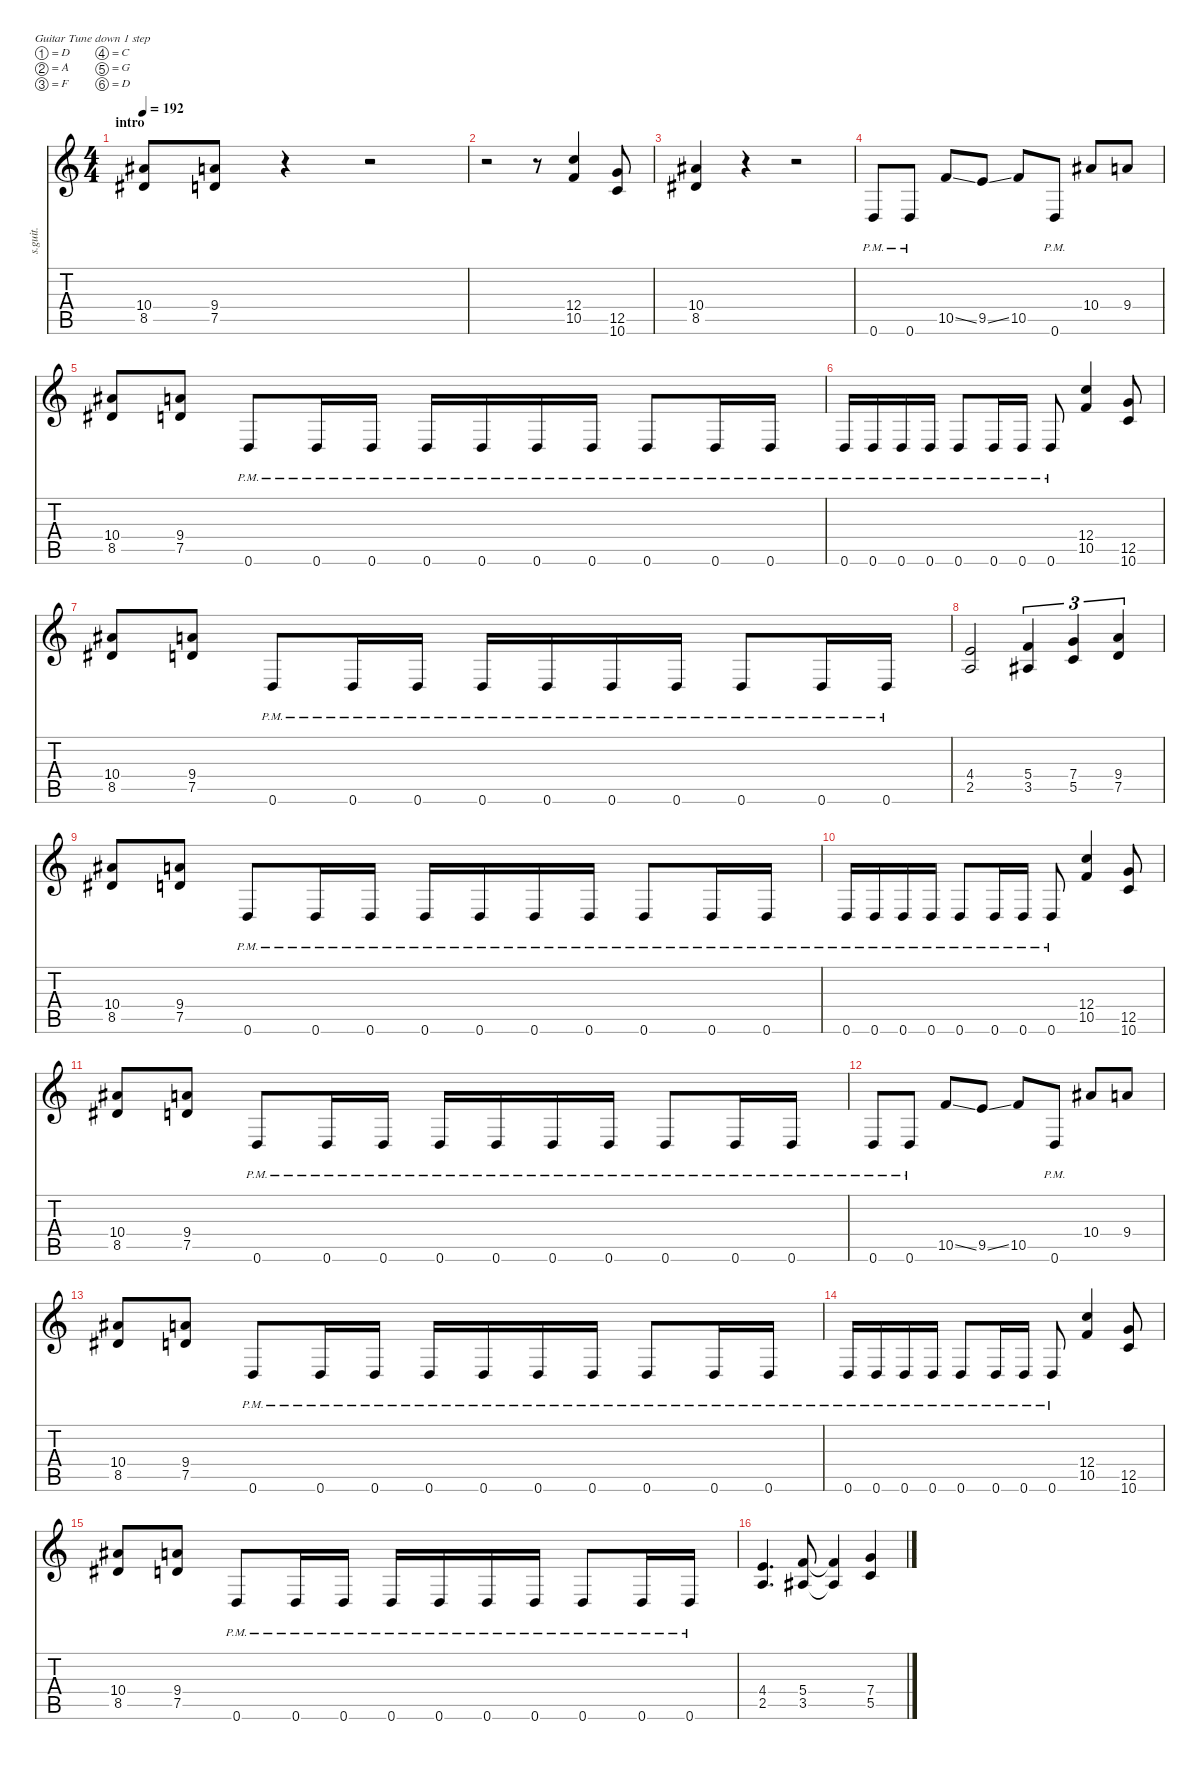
\defaultSystemsLayout 4
\hideDynamics
\bracketExtendMode nobrackets
\track ("Alexander Kuoppala" "s.guit.") {instrument distortionguitar}
\staff {score tabs}
\tuning (D4 A3 F3 C3 G2 D2)
\ts (4 4)
\beaming (8 2 2 2 2)
\section ("" "intro")
\tempo 192
\clef g2
\ks c
(10.4{acc #} 8.5{acc #}).8{lyrics (0 "") lyrics (1 "") lyrics (2 "") lyrics (3 "") lyrics (4 "") dy f instrument distortionguitar} (9.4 7.5).8{lyrics (0 "") lyrics (1 "") lyrics (2 "") lyrics (3 "") lyrics (4 "")} r.4 r.2 |
r.2 r.8 (12.4 10.5).4{lyrics (0 "") lyrics (1 "") lyrics (2 "") lyrics (3 "") lyrics (4 "")} (12.5 10.6).8{lyrics (0 "") lyrics (1 "") lyrics (2 "") lyrics (3 "") lyrics (4 "")} |
(10.4{acc #} 8.5{acc #}).4{lyrics (0 "") lyrics (1 "") lyrics (2 "") lyrics (3 "") lyrics (4 "")} r.4 r.2 |
0.6{pm}.8{lyrics (0 "") lyrics (1 "") lyrics (2 "") lyrics (3 "") lyrics (4 "")} 0.6{pm}.8{lyrics (0 "") lyrics (1 "") lyrics (2 "") lyrics (3 "") lyrics (4 "")} 10.5{ss}.8{lyrics (0 "") lyrics (1 "") lyrics (2 "") lyrics (3 "") lyrics (4 "")} 9.5{ss}.8{lyrics (0 "") lyrics (1 "") lyrics (2 "") lyrics (3 "") lyrics (4 "")} 10.5.8{lyrics (0 "") lyrics (1 "") lyrics (2 "") lyrics (3 "") lyrics (4 "")} 0.6{pm}.8{lyrics (0 "") lyrics (1 "") lyrics (2 "") lyrics (3 "") lyrics (4 "")} 10.4{acc #}.8{lyrics (0 "") lyrics (1 "") lyrics (2 "") lyrics (3 "") lyrics (4 "")} 9.4.8{lyrics (0 "") lyrics (1 "") lyrics (2 "") lyrics (3 "") lyrics (4 "")} |
(10.4{acc #} 8.5{acc #}).8{lyrics (0 "") lyrics (1 "") lyrics (2 "") lyrics (3 "") lyrics (4 "")} (9.4 7.5).8{lyrics (0 "") lyrics (1 "") lyrics (2 "") lyrics (3 "") lyrics (4 "")} 0.6{pm}.8{lyrics (0 "") lyrics (1 "") lyrics (2 "") lyrics (3 "") lyrics (4 "")} 0.6{pm}.16{lyrics (0 "") lyrics (1 "") lyrics (2 "") lyrics (3 "") lyrics (4 "")} 0.6{pm}.16{lyrics (0 "") lyrics (1 "") lyrics (2 "") lyrics (3 "") lyrics (4 "")} 0.6{pm}.16{lyrics (0 "") lyrics (1 "") lyrics (2 "") lyrics (3 "") lyrics (4 "")} 0.6{pm}.16{lyrics (0 "") lyrics (1 "") lyrics (2 "") lyrics (3 "") lyrics (4 "")} 0.6{pm}.16{lyrics (0 "") lyrics (1 "") lyrics (2 "") lyrics (3 "") lyrics (4 "")} 0.6{pm}.16{lyrics (0 "") lyrics (1 "") lyrics (2 "") lyrics (3 "") lyrics (4 "")} 0.6{pm}.8{lyrics (0 "") lyrics (1 "") lyrics (2 "") lyrics (3 "") lyrics (4 "")} 0.6{pm}.16{lyrics (0 "") lyrics (1 "") lyrics (2 "") lyrics (3 "") lyrics (4 "")} 0.6{pm}.16{lyrics (0 "") lyrics (1 "") lyrics (2 "") lyrics (3 "") lyrics (4 "")} |
0.6{pm}.16{lyrics (0 "") lyrics (1 "") lyrics (2 "") lyrics (3 "") lyrics (4 "")} 0.6{pm}.16{lyrics (0 "") lyrics (1 "") lyrics (2 "") lyrics (3 "") lyrics (4 "")} 0.6{pm}.16{lyrics (0 "") lyrics (1 "") lyrics (2 "") lyrics (3 "") lyrics (4 "")} 0.6{pm}.16{lyrics (0 "") lyrics (1 "") lyrics (2 "") lyrics (3 "") lyrics (4 "")} 0.6{pm}.8{lyrics (0 "") lyrics (1 "") lyrics (2 "") lyrics (3 "") lyrics (4 "")} 0.6{pm}.16{lyrics (0 "") lyrics (1 "") lyrics (2 "") lyrics (3 "") lyrics (4 "")} 0.6{pm}.16{lyrics (0 "") lyrics (1 "") lyrics (2 "") lyrics (3 "") lyrics (4 "")} 0.6{pm}.8{lyrics (0 "") lyrics (1 "") lyrics (2 "") lyrics (3 "") lyrics (4 "")} (12.4 10.5).4{lyrics (0 "") lyrics (1 "") lyrics (2 "") lyrics (3 "") lyrics (4 "")} (12.5 10.6).8{lyrics (0 "") lyrics (1 "") lyrics (2 "") lyrics (3 "") lyrics (4 "")} |
(10.4{acc #} 8.5{acc #}).8{lyrics (0 "") lyrics (1 "") lyrics (2 "") lyrics (3 "") lyrics (4 "")} (9.4 7.5).8{lyrics (0 "") lyrics (1 "") lyrics (2 "") lyrics (3 "") lyrics (4 "")} 0.6{pm}.8{lyrics (0 "") lyrics (1 "") lyrics (2 "") lyrics (3 "") lyrics (4 "")} 0.6{pm}.16{lyrics (0 "") lyrics (1 "") lyrics (2 "") lyrics (3 "") lyrics (4 "")} 0.6{pm}.16{lyrics (0 "") lyrics (1 "") lyrics (2 "") lyrics (3 "") lyrics (4 "")} 0.6{pm}.16{lyrics (0 "") lyrics (1 "") lyrics (2 "") lyrics (3 "") lyrics (4 "")} 0.6{pm}.16{lyrics (0 "") lyrics (1 "") lyrics (2 "") lyrics (3 "") lyrics (4 "")} 0.6{pm}.16{lyrics (0 "") lyrics (1 "") lyrics (2 "") lyrics (3 "") lyrics (4 "")} 0.6{pm}.16{lyrics (0 "") lyrics (1 "") lyrics (2 "") lyrics (3 "") lyrics (4 "")} 0.6{pm}.8{lyrics (0 "") lyrics (1 "") lyrics (2 "") lyrics (3 "") lyrics (4 "")} 0.6{pm}.16{lyrics (0 "") lyrics (1 "") lyrics (2 "") lyrics (3 "") lyrics (4 "")} 0.6{pm}.16{lyrics (0 "") lyrics (1 "") lyrics (2 "") lyrics (3 "") lyrics (4 "")} |
(4.4 2.5).2{lyrics (0 "") lyrics (1 "") lyrics (2 "") lyrics (3 "") lyrics (4 "")} (5.4 3.5{acc #}).4{tu (3 2) lyrics (0 "") lyrics (1 "") lyrics (2 "") lyrics (3 "") lyrics (4 "")} (7.4 5.5).4{tu (3 2) lyrics (0 "") lyrics (1 "") lyrics (2 "") lyrics (3 "") lyrics (4 "")} (9.4 7.5).4{tu (3 2) lyrics (0 "") lyrics (1 "") lyrics (2 "") lyrics (3 "") lyrics (4 "")} |
(10.4{acc #} 8.5{acc #}).8{lyrics (0 "") lyrics (1 "") lyrics (2 "") lyrics (3 "") lyrics (4 "")} (9.4 7.5).8{lyrics (0 "") lyrics (1 "") lyrics (2 "") lyrics (3 "") lyrics (4 "")} 0.6{pm}.8{lyrics (0 "") lyrics (1 "") lyrics (2 "") lyrics (3 "") lyrics (4 "")} 0.6{pm}.16{lyrics (0 "") lyrics (1 "") lyrics (2 "") lyrics (3 "") lyrics (4 "")} 0.6{pm}.16{lyrics (0 "") lyrics (1 "") lyrics (2 "") lyrics (3 "") lyrics (4 "")} 0.6{pm}.16{lyrics (0 "") lyrics (1 "") lyrics (2 "") lyrics (3 "") lyrics (4 "")} 0.6{pm}.16{lyrics (0 "") lyrics (1 "") lyrics (2 "") lyrics (3 "") lyrics (4 "")} 0.6{pm}.16{lyrics (0 "") lyrics (1 "") lyrics (2 "") lyrics (3 "") lyrics (4 "")} 0.6{pm}.16{lyrics (0 "") lyrics (1 "") lyrics (2 "") lyrics (3 "") lyrics (4 "")} 0.6{pm}.8{lyrics (0 "") lyrics (1 "") lyrics (2 "") lyrics (3 "") lyrics (4 "")} 0.6{pm}.16{lyrics (0 "") lyrics (1 "") lyrics (2 "") lyrics (3 "") lyrics (4 "")} 0.6{pm}.16{lyrics (0 "") lyrics (1 "") lyrics (2 "") lyrics (3 "") lyrics (4 "")} |
0.6{pm}.16{lyrics (0 "") lyrics (1 "") lyrics (2 "") lyrics (3 "") lyrics (4 "")} 0.6{pm}.16{lyrics (0 "") lyrics (1 "") lyrics (2 "") lyrics (3 "") lyrics (4 "")} 0.6{pm}.16{lyrics (0 "") lyrics (1 "") lyrics (2 "") lyrics (3 "") lyrics (4 "")} 0.6{pm}.16{lyrics (0 "") lyrics (1 "") lyrics (2 "") lyrics (3 "") lyrics (4 "")} 0.6{pm}.8{lyrics (0 "") lyrics (1 "") lyrics (2 "") lyrics (3 "") lyrics (4 "")} 0.6{pm}.16{lyrics (0 "") lyrics (1 "") lyrics (2 "") lyrics (3 "") lyrics (4 "")} 0.6{pm}.16{lyrics (0 "") lyrics (1 "") lyrics (2 "") lyrics (3 "") lyrics (4 "")} 0.6{pm}.8{lyrics (0 "") lyrics (1 "") lyrics (2 "") lyrics (3 "") lyrics (4 "")} (12.4 10.5).4{lyrics (0 "") lyrics (1 "") lyrics (2 "") lyrics (3 "") lyrics (4 "")} (12.5 10.6).8{lyrics (0 "") lyrics (1 "") lyrics (2 "") lyrics (3 "") lyrics (4 "")} |
(10.4{acc #} 8.5{acc #}).8{lyrics (0 "") lyrics (1 "") lyrics (2 "") lyrics (3 "") lyrics (4 "")} (9.4 7.5).8{lyrics (0 "") lyrics (1 "") lyrics (2 "") lyrics (3 "") lyrics (4 "")} 0.6{pm}.8{lyrics (0 "") lyrics (1 "") lyrics (2 "") lyrics (3 "") lyrics (4 "")} 0.6{pm}.16{lyrics (0 "") lyrics (1 "") lyrics (2 "") lyrics (3 "") lyrics (4 "")} 0.6{pm}.16{lyrics (0 "") lyrics (1 "") lyrics (2 "") lyrics (3 "") lyrics (4 "")} 0.6{pm}.16{lyrics (0 "") lyrics (1 "") lyrics (2 "") lyrics (3 "") lyrics (4 "")} 0.6{pm}.16{lyrics (0 "") lyrics (1 "") lyrics (2 "") lyrics (3 "") lyrics (4 "")} 0.6{pm}.16{lyrics (0 "") lyrics (1 "") lyrics (2 "") lyrics (3 "") lyrics (4 "")} 0.6{pm}.16{lyrics (0 "") lyrics (1 "") lyrics (2 "") lyrics (3 "") lyrics (4 "")} 0.6{pm}.8{lyrics (0 "") lyrics (1 "") lyrics (2 "") lyrics (3 "") lyrics (4 "")} 0.6{pm}.16{lyrics (0 "") lyrics (1 "") lyrics (2 "") lyrics (3 "") lyrics (4 "")} 0.6{pm}.16{lyrics (0 "") lyrics (1 "") lyrics (2 "") lyrics (3 "") lyrics (4 "")} |
0.6{pm}.8{lyrics (0 "") lyrics (1 "") lyrics (2 "") lyrics (3 "") lyrics (4 "")} 0.6{pm}.8{lyrics (0 "") lyrics (1 "") lyrics (2 "") lyrics (3 "") lyrics (4 "")} 10.5{ss}.8{lyrics (0 "") lyrics (1 "") lyrics (2 "") lyrics (3 "") lyrics (4 "")} 9.5{ss}.8{lyrics (0 "") lyrics (1 "") lyrics (2 "") lyrics (3 "") lyrics (4 "")} 10.5.8{lyrics (0 "") lyrics (1 "") lyrics (2 "") lyrics (3 "") lyrics (4 "")} 0.6{pm}.8{lyrics (0 "") lyrics (1 "") lyrics (2 "") lyrics (3 "") lyrics (4 "")} 10.4{acc #}.8{lyrics (0 "") lyrics (1 "") lyrics (2 "") lyrics (3 "") lyrics (4 "")} 9.4.8{lyrics (0 "") lyrics (1 "") lyrics (2 "") lyrics (3 "") lyrics (4 "")} |
(10.4{acc #} 8.5{acc #}).8{lyrics (0 "") lyrics (1 "") lyrics (2 "") lyrics (3 "") lyrics (4 "")} (9.4 7.5).8{lyrics (0 "") lyrics (1 "") lyrics (2 "") lyrics (3 "") lyrics (4 "")} 0.6{pm}.8{lyrics (0 "") lyrics (1 "") lyrics (2 "") lyrics (3 "") lyrics (4 "")} 0.6{pm}.16{lyrics (0 "") lyrics (1 "") lyrics (2 "") lyrics (3 "") lyrics (4 "")} 0.6{pm}.16{lyrics (0 "") lyrics (1 "") lyrics (2 "") lyrics (3 "") lyrics (4 "")} 0.6{pm}.16{lyrics (0 "") lyrics (1 "") lyrics (2 "") lyrics (3 "") lyrics (4 "")} 0.6{pm}.16{lyrics (0 "") lyrics (1 "") lyrics (2 "") lyrics (3 "") lyrics (4 "")} 0.6{pm}.16{lyrics (0 "") lyrics (1 "") lyrics (2 "") lyrics (3 "") lyrics (4 "")} 0.6{pm}.16{lyrics (0 "") lyrics (1 "") lyrics (2 "") lyrics (3 "") lyrics (4 "")} 0.6{pm}.8{lyrics (0 "") lyrics (1 "") lyrics (2 "") lyrics (3 "") lyrics (4 "")} 0.6{pm}.16{lyrics (0 "") lyrics (1 "") lyrics (2 "") lyrics (3 "") lyrics (4 "")} 0.6{pm}.16{lyrics (0 "") lyrics (1 "") lyrics (2 "") lyrics (3 "") lyrics (4 "")} |
0.6{pm}.16{lyrics (0 "") lyrics (1 "") lyrics (2 "") lyrics (3 "") lyrics (4 "")} 0.6{pm}.16{lyrics (0 "") lyrics (1 "") lyrics (2 "") lyrics (3 "") lyrics (4 "")} 0.6{pm}.16{lyrics (0 "") lyrics (1 "") lyrics (2 "") lyrics (3 "") lyrics (4 "")} 0.6{pm}.16{lyrics (0 "") lyrics (1 "") lyrics (2 "") lyrics (3 "") lyrics (4 "")} 0.6{pm}.8{lyrics (0 "") lyrics (1 "") lyrics (2 "") lyrics (3 "") lyrics (4 "")} 0.6{pm}.16{lyrics (0 "") lyrics (1 "") lyrics (2 "") lyrics (3 "") lyrics (4 "")} 0.6{pm}.16{lyrics (0 "") lyrics (1 "") lyrics (2 "") lyrics (3 "") lyrics (4 "")} 0.6{pm}.8{lyrics (0 "") lyrics (1 "") lyrics (2 "") lyrics (3 "") lyrics (4 "")} (12.4 10.5).4{lyrics (0 "") lyrics (1 "") lyrics (2 "") lyrics (3 "") lyrics (4 "")} (12.5 10.6).8{lyrics (0 "") lyrics (1 "") lyrics (2 "") lyrics (3 "") lyrics (4 "")} |
(10.4{acc #} 8.5{acc #}).8{lyrics (0 "") lyrics (1 "") lyrics (2 "") lyrics (3 "") lyrics (4 "")} (9.4 7.5).8{lyrics (0 "") lyrics (1 "") lyrics (2 "") lyrics (3 "") lyrics (4 "")} 0.6{pm}.8{lyrics (0 "") lyrics (1 "") lyrics (2 "") lyrics (3 "") lyrics (4 "")} 0.6{pm}.16{lyrics (0 "") lyrics (1 "") lyrics (2 "") lyrics (3 "") lyrics (4 "")} 0.6{pm}.16{lyrics (0 "") lyrics (1 "") lyrics (2 "") lyrics (3 "") lyrics (4 "")} 0.6{pm}.16{lyrics (0 "") lyrics (1 "") lyrics (2 "") lyrics (3 "") lyrics (4 "")} 0.6{pm}.16{lyrics (0 "") lyrics (1 "") lyrics (2 "") lyrics (3 "") lyrics (4 "")} 0.6{pm}.16{lyrics (0 "") lyrics (1 "") lyrics (2 "") lyrics (3 "") lyrics (4 "")} 0.6{pm}.16{lyrics (0 "") lyrics (1 "") lyrics (2 "") lyrics (3 "") lyrics (4 "")} 0.6{pm}.8{lyrics (0 "") lyrics (1 "") lyrics (2 "") lyrics (3 "") lyrics (4 "")} 0.6{pm}.16{lyrics (0 "") lyrics (1 "") lyrics (2 "") lyrics (3 "") lyrics (4 "")} 0.6{pm}.16{lyrics (0 "") lyrics (1 "") lyrics (2 "") lyrics (3 "") lyrics (4 "")} |
(4.4 2.5).4{d lyrics (0 "") lyrics (1 "") lyrics (2 "") lyrics (3 "") lyrics (4 "")} (5.4 3.5{acc #}).8{lyrics (0 "") lyrics (1 "") lyrics (2 "") lyrics (3 "") lyrics (4 "")} (5.4{t} 3.5{t acc #}).4{lyrics (0 "") lyrics (1 "") lyrics (2 "") lyrics (3 "") lyrics (4 "")} (7.4 5.5).4{lyrics (0 "") lyrics (1 "") lyrics (2 "") lyrics (3 "") lyrics (4 "")}
